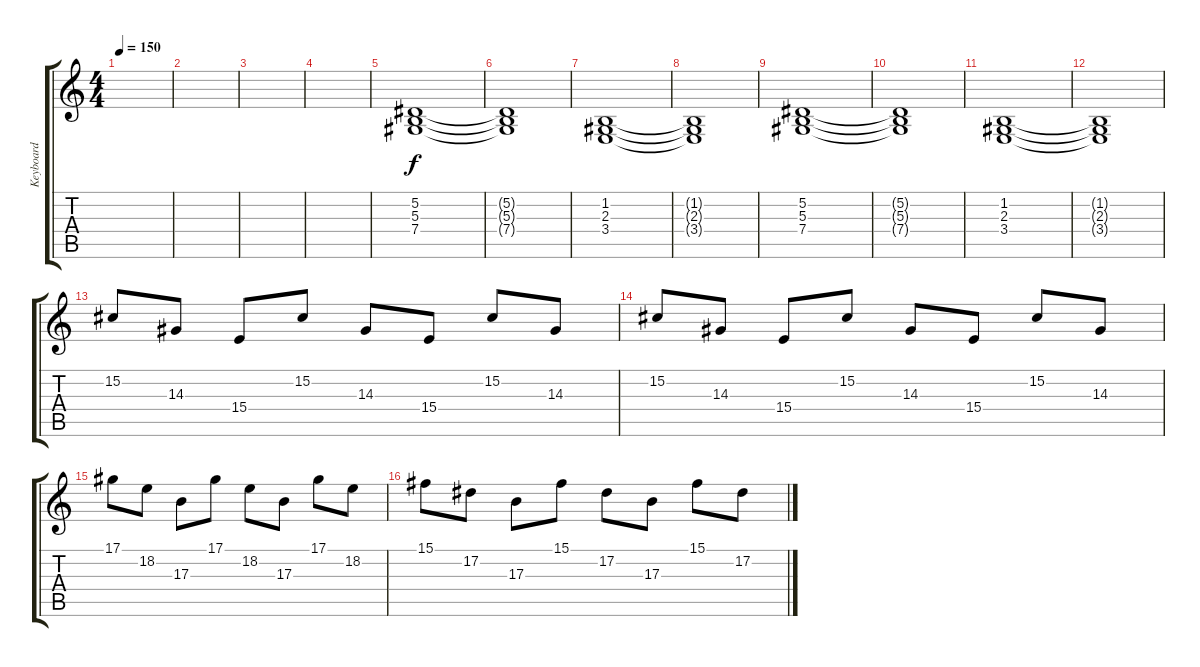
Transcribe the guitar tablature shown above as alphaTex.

\track ("Keyboard" "Keyboard") {instrument violin}
\staff {score tabs}
\tuning (Eb4 Bb3 Gb3 Db3 Ab2 Eb2) {hide}
\ts (4 4)
\tempo 150
\clef g2
\ks c
|
|
|
|
(5.2 5.3 7.4).1{volume 8 instrument stringensemble1} |
(5.2{t} 5.3{t} 7.4{t}).1 |
(1.2 2.3 3.4).1 |
(1.2{t} 2.3{t} 3.4{t}).1 |
(5.2 5.3 7.4).1{volume 8 instrument stringensemble1} |
(5.2{t} 5.3{t} 7.4{t}).1 |
(1.2 2.3 3.4).1 |
(1.2{t} 2.3{t} 3.4{t}).1 |
15.2.8{volume 14 instrument violin} 14.3.8 15.4.8 15.2.8 14.3.8 15.4.8 15.2.8 14.3.8 |
15.2.8{volume 14 instrument violin} 14.3.8 15.4.8 15.2.8 14.3.8 15.4.8 15.2.8 14.3.8 |
17.1.8{volume 14 instrument violin} 18.2.8 17.3.8 17.1.8 18.2.8 17.3.8 17.1.8 18.2.8 |
15.1.8{volume 14 instrument violin} 17.2.8 17.3.8 15.1.8 17.2.8 17.3.8 15.1.8 17.2.8
